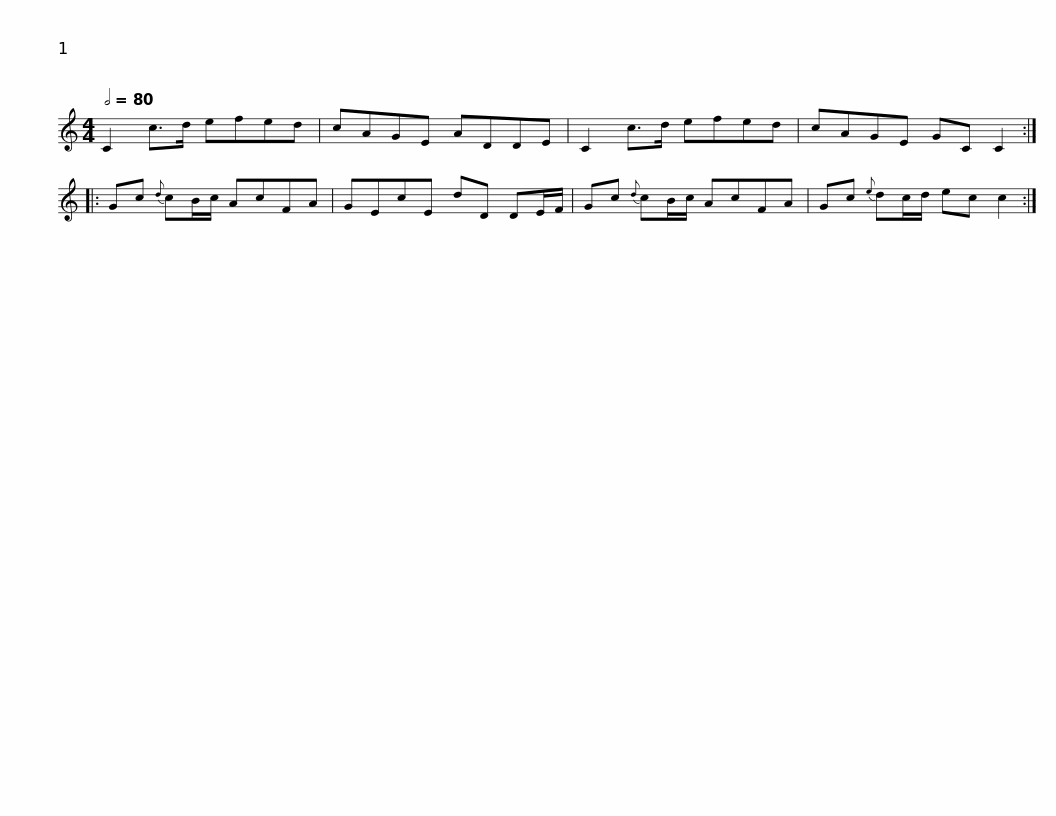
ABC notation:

X:1
L:1/8
Q:1/2=80
M:4/4
I:linebreak $
K:C
V:1 treble
V:1
 C2 c>d efed | cAGE ADDE | C2 c>d efed | cAGE GC C2 :: Gc{d} cB/c/ AcFA |$ %5
 GEcE dD DE/F/ | Gc{d} cB/c/ AcFA | Gc{e} dc/d/ ec c2 :| %8
